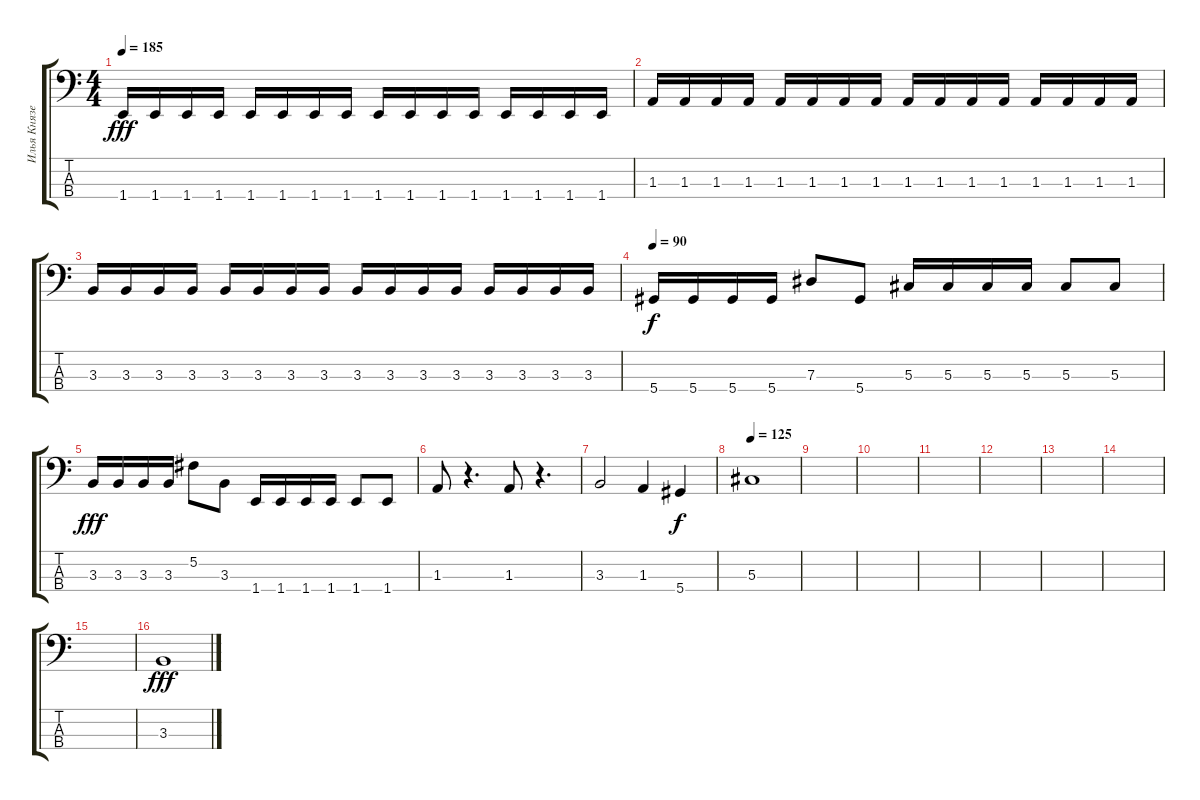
\track ("Илья Князев" "Илья Князе") {instrument electricbassfinger}
\staff {score tabs}
\tuning (Gb2 Db2 Ab1 Eb1) {hide}
\ts (4 4)
\tempo 185
\clef f4
\ks c
1.4.16{dy fff} 1.4.16 1.4.16 1.4.16 1.4.16 1.4.16 1.4.16 1.4.16 1.4.16 1.4.16 1.4.16 1.4.16 1.4.16 1.4.16 1.4.16 1.4.16 |
1.3.16 1.3.16 1.3.16 1.3.16 1.3.16 1.3.16 1.3.16 1.3.16 1.3.16 1.3.16 1.3.16 1.3.16 1.3.16 1.3.16 1.3.16 1.3.16 |
3.3.16 3.3.16 3.3.16 3.3.16 3.3.16 3.3.16 3.3.16 3.3.16 3.3.16 3.3.16 3.3.16 3.3.16 3.3.16 3.3.16 3.3.16 3.3.16 |
\tempo 90
5.4.16{dy f} 5.4.16 5.4.16 5.4.16 7.3.8 5.4.8 5.3.16 5.3.16 5.3.16 5.3.16 5.3.8 5.3.8 |
3.3.16{dy fff} 3.3.16 3.3.16 3.3.16 5.2.8 3.3.8 1.4.16 1.4.16 1.4.16 1.4.16 1.4.8 1.4.8 |
1.3.8 r.4{d} 1.3.8 r.4{d} |
3.3.2 1.3.4 5.4.4{dy f} |
\tempo 125
5.3.1 |
|
|
|
|
|
|
|
3.3.1{dy fff}
